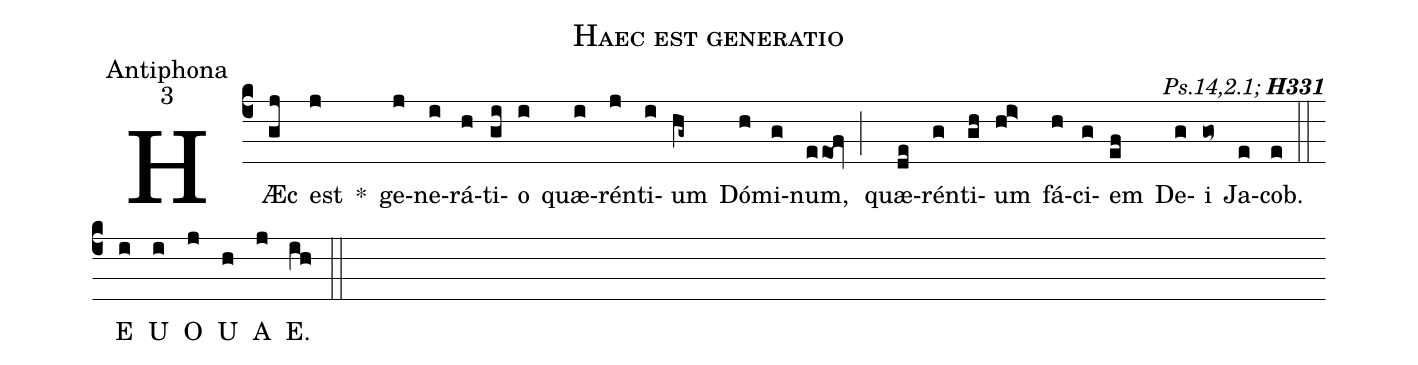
name:Haec est generatio;
office-part:Antiphona;
mode:3;
commentary:{\itshape\mdseries Ps.14,2.1;\/} {\bfseries H331};
%%
(c4)HÆc(gj) est(j) *() ge(j)ne(i)rá(h)ti(gi)o(i) quæ(i)rén(j)ti(i)um(hg~) Dó(h)mi(g)num,(eeo1!fv;) quæ(de)rén(g)ti(gh)um(hi>) fá(h)ci(g)em(ef) De(g)i(go~) Ja(e)cob.(e::) <eu> E(i) U(i) O(j) U(h) A(j) E.(ih) </eu> (::)
